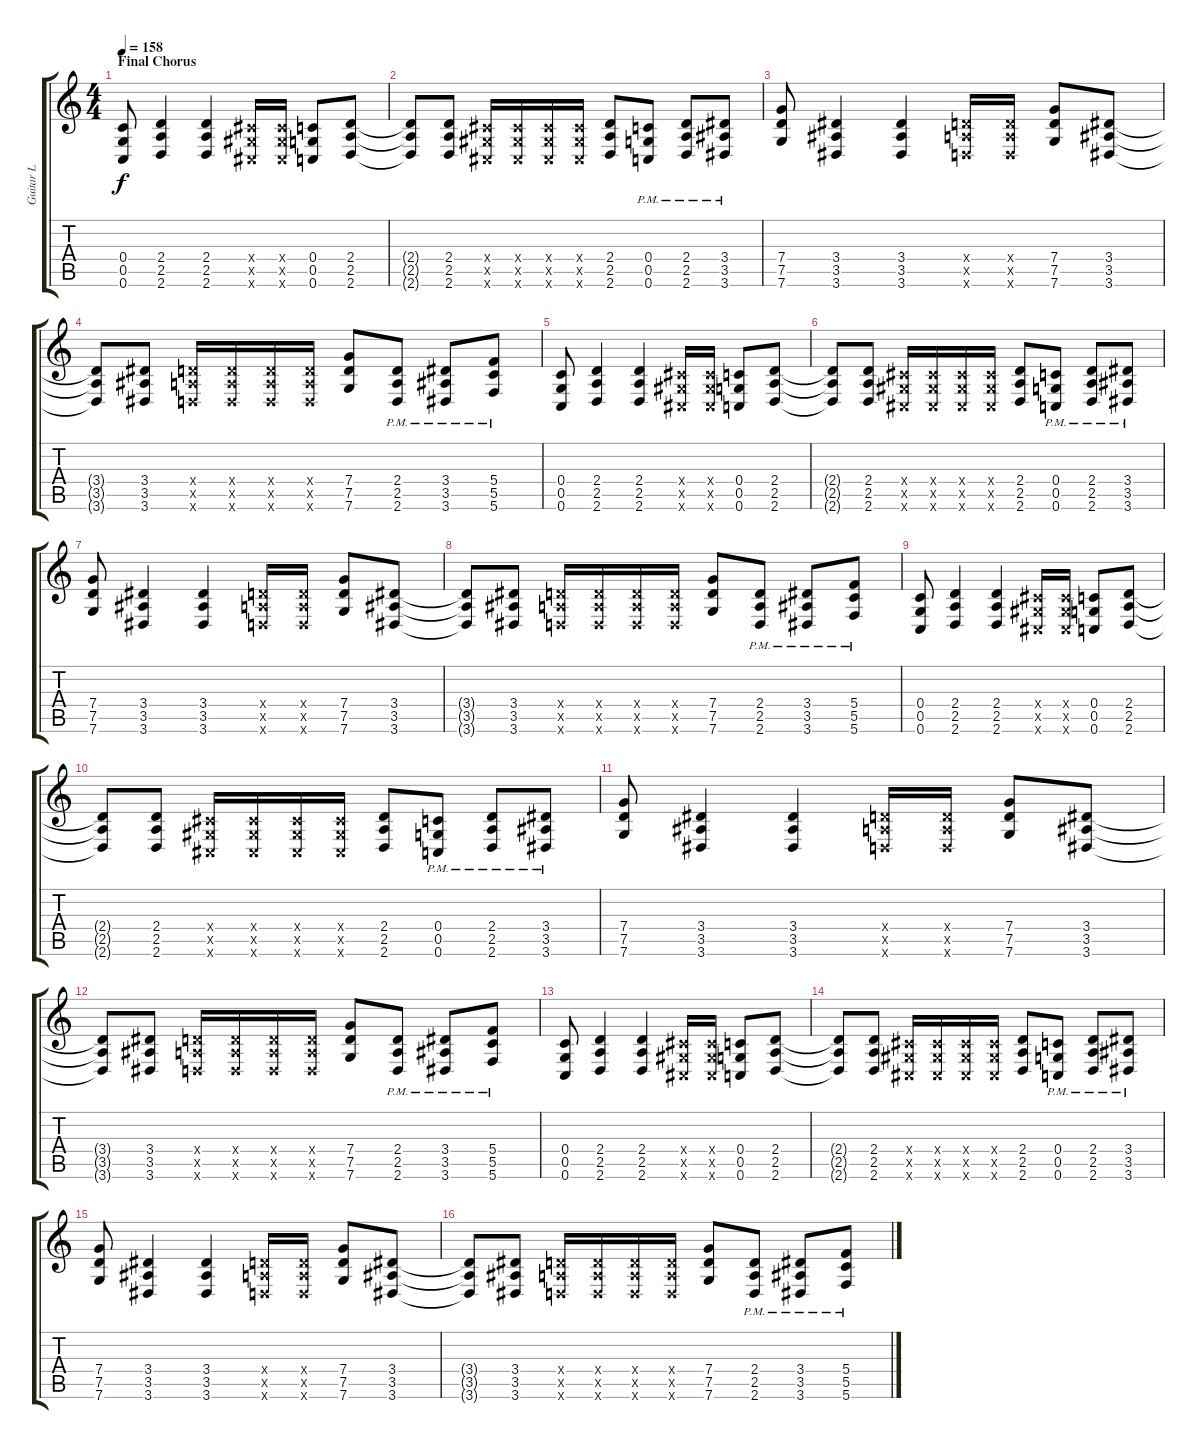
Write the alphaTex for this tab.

\track ("Guitar L" "Guitar L") {instrument overdrivenguitar}
\staff {score tabs}
\tuning (D4 A3 F3 C3 G2 C2) {hide}
\ts (4 4)
\section ("" "Final Chorus")
\tempo 158
\clef g2
\ks c
(0.4 0.5 0.6).8{dy f} (2.4 2.5 2.6).4 (2.4 2.5 2.6).4 (1.4{x} 1.5{x} 1.6{x}).16 (1.4{x} 1.5{x} 1.6{x}).16 (0.4 0.5 0.6).8 (2.4 2.5 2.6).8 |
(2.4{t} 2.5{t} 2.6{t}).8 (2.4 2.5 2.6).8 (1.4{x} 1.5{x} 1.6{x}).16 (1.4{x} 1.5{x} 1.6{x}).16 (1.4{x} 1.5{x} 1.6{x}).16 (1.4{x} 1.5{x} 1.6{x}).16 (2.4 2.5 2.6).8 (0.4{pm} 0.5{pm} 0.6{pm}).8 (2.4{pm} 2.5{pm} 2.6{pm}).8 (3.4{pm} 3.5{pm} 3.6{pm}).8 |
(7.4 7.5 7.6).8 (3.4 3.5 3.6).4 (3.4 3.5 3.6).4 (2.4{x} 2.5{x} 2.6{x}).16 (2.4{x} 2.5{x} 2.6{x}).16 (7.4 7.5 7.6).8 (3.4 3.5 3.6).8 |
(3.4{t} 3.5{t} 3.6{t}).8 (3.4 3.5 3.6).8 (2.4{x} 2.5{x} 2.6{x}).16 (2.4{x} 2.5{x} 2.6{x}).16 (2.4{x} 2.5{x} 2.6{x}).16 (2.4{x} 2.5{x} 2.6{x}).16 (7.4 7.5 7.6).8 (2.4{pm} 2.5{pm} 2.6{pm}).8 (3.4{pm} 3.5{pm} 3.6{pm}).8 (5.4{pm} 5.5{pm} 5.6{pm}).8 |
(0.4 0.5 0.6).8 (2.4 2.5 2.6).4 (2.4 2.5 2.6).4 (1.4{x} 1.5{x} 1.6{x}).16 (1.4{x} 1.5{x} 1.6{x}).16 (0.4 0.5 0.6).8 (2.4 2.5 2.6).8 |
(2.4{t} 2.5{t} 2.6{t}).8 (2.4 2.5 2.6).8 (1.4{x} 1.5{x} 1.6{x}).16 (1.4{x} 1.5{x} 1.6{x}).16 (1.4{x} 1.5{x} 1.6{x}).16 (1.4{x} 1.5{x} 1.6{x}).16 (2.4 2.5 2.6).8 (0.4{pm} 0.5{pm} 0.6{pm}).8 (2.4{pm} 2.5{pm} 2.6{pm}).8 (3.4{pm} 3.5{pm} 3.6{pm}).8 |
(7.4 7.5 7.6).8 (3.4 3.5 3.6).4 (3.4 3.5 3.6).4 (2.4{x} 2.5{x} 2.6{x}).16 (2.4{x} 2.5{x} 2.6{x}).16 (7.4 7.5 7.6).8 (3.4 3.5 3.6).8 |
(3.4{t} 3.5{t} 3.6{t}).8 (3.4 3.5 3.6).8 (2.4{x} 2.5{x} 2.6{x}).16 (2.4{x} 2.5{x} 2.6{x}).16 (2.4{x} 2.5{x} 2.6{x}).16 (2.4{x} 2.5{x} 2.6{x}).16 (7.4 7.5 7.6).8 (2.4{pm} 2.5{pm} 2.6{pm}).8 (3.4{pm} 3.5{pm} 3.6{pm}).8 (5.4{pm} 5.5{pm} 5.6{pm}).8 |
(0.4 0.5 0.6).8 (2.4 2.5 2.6).4 (2.4 2.5 2.6).4 (1.4{x} 1.5{x} 1.6{x}).16 (1.4{x} 1.5{x} 1.6{x}).16 (0.4 0.5 0.6).8 (2.4 2.5 2.6).8 |
(2.4{t} 2.5{t} 2.6{t}).8 (2.4 2.5 2.6).8 (1.4{x} 1.5{x} 1.6{x}).16 (1.4{x} 1.5{x} 1.6{x}).16 (1.4{x} 1.5{x} 1.6{x}).16 (1.4{x} 1.5{x} 1.6{x}).16 (2.4 2.5 2.6).8 (0.4{pm} 0.5{pm} 0.6{pm}).8 (2.4{pm} 2.5{pm} 2.6{pm}).8 (3.4{pm} 3.5{pm} 3.6{pm}).8 |
(7.4 7.5 7.6).8 (3.4 3.5 3.6).4 (3.4 3.5 3.6).4 (2.4{x} 2.5{x} 2.6{x}).16 (2.4{x} 2.5{x} 2.6{x}).16 (7.4 7.5 7.6).8 (3.4 3.5 3.6).8 |
(3.4{t} 3.5{t} 3.6{t}).8 (3.4 3.5 3.6).8 (2.4{x} 2.5{x} 2.6{x}).16 (2.4{x} 2.5{x} 2.6{x}).16 (2.4{x} 2.5{x} 2.6{x}).16 (2.4{x} 2.5{x} 2.6{x}).16 (7.4 7.5 7.6).8 (2.4{pm} 2.5{pm} 2.6{pm}).8 (3.4{pm} 3.5{pm} 3.6{pm}).8 (5.4{pm} 5.5{pm} 5.6{pm}).8 |
(0.4 0.5 0.6).8 (2.4 2.5 2.6).4 (2.4 2.5 2.6).4 (1.4{x} 1.5{x} 1.6{x}).16 (1.4{x} 1.5{x} 1.6{x}).16 (0.4 0.5 0.6).8 (2.4 2.5 2.6).8 |
(2.4{t} 2.5{t} 2.6{t}).8 (2.4 2.5 2.6).8 (1.4{x} 1.5{x} 1.6{x}).16 (1.4{x} 1.5{x} 1.6{x}).16 (1.4{x} 1.5{x} 1.6{x}).16 (1.4{x} 1.5{x} 1.6{x}).16 (2.4 2.5 2.6).8 (0.4{pm} 0.5{pm} 0.6{pm}).8 (2.4{pm} 2.5{pm} 2.6{pm}).8 (3.4{pm} 3.5{pm} 3.6{pm}).8 |
(7.4 7.5 7.6).8 (3.4 3.5 3.6).4 (3.4 3.5 3.6).4 (2.4{x} 2.5{x} 2.6{x}).16 (2.4{x} 2.5{x} 2.6{x}).16 (7.4 7.5 7.6).8 (3.4 3.5 3.6).8 |
(3.4{t} 3.5{t} 3.6{t}).8 (3.4 3.5 3.6).8 (2.4{x} 2.5{x} 2.6{x}).16 (2.4{x} 2.5{x} 2.6{x}).16 (2.4{x} 2.5{x} 2.6{x}).16 (2.4{x} 2.5{x} 2.6{x}).16 (7.4 7.5 7.6).8 (2.4{pm} 2.5{pm} 2.6{pm}).8 (3.4{pm} 3.5{pm} 3.6{pm}).8 (5.4{pm} 5.5{pm} 5.6{pm}).8
